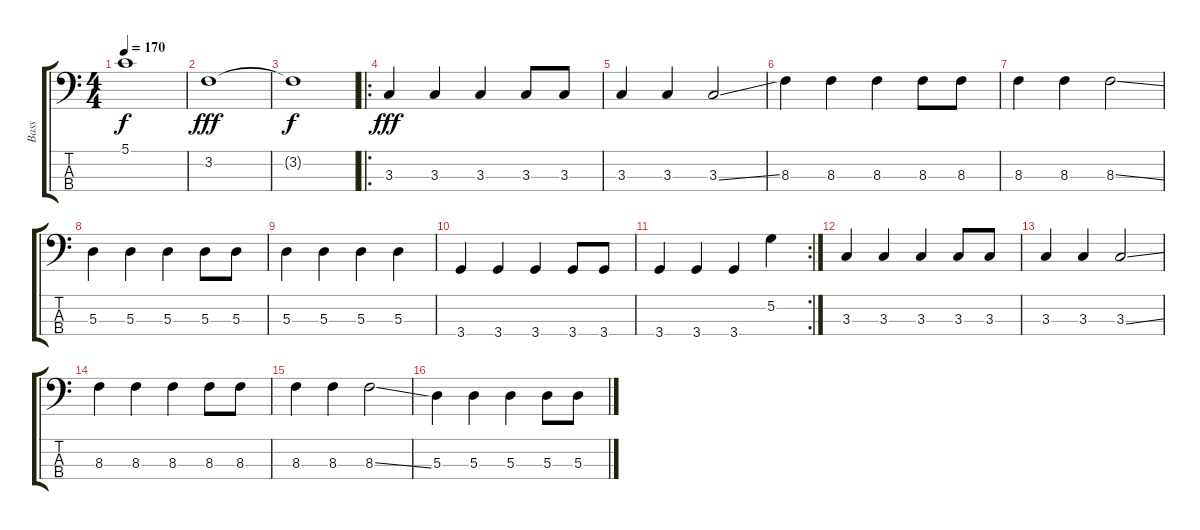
\track ("Bass" "Bass") {instrument electricbassfinger}
\staff {score tabs}
\tuning (G2 D2 A1 E1) {hide}
\ts (4 4)
\tempo 170
\clef f4
\ks c
5.1{t}.1{dy f} |
3.2.1{dy fff} |
3.2{t}.1{dy f} |
\ro
3.3.4{dy fff} 3.3.4 3.3.4 3.3.8 3.3.8 |
3.3.4 3.3.4 3.3{ss}.2 |
8.3.4 8.3.4 8.3.4 8.3.8 8.3.8 |
8.3.4 8.3.4 8.3{ss}.2 |
5.3.4 5.3.4 5.3.4 5.3.8 5.3.8 |
5.3.4 5.3.4 5.3.4 5.3.4 |
3.4.4 3.4.4 3.4.4 3.4.8 3.4.8 |
\rc 2
3.4.4 3.4.4 3.4.4 5.2.4 |
3.3.4 3.3.4 3.3.4 3.3.8 3.3.8 |
3.3.4 3.3.4 3.3{ss}.2 |
8.3.4 8.3.4 8.3.4 8.3.8 8.3.8 |
8.3.4 8.3.4 8.3{ss}.2 |
5.3.4 5.3.4 5.3.4 5.3.8 5.3.8
